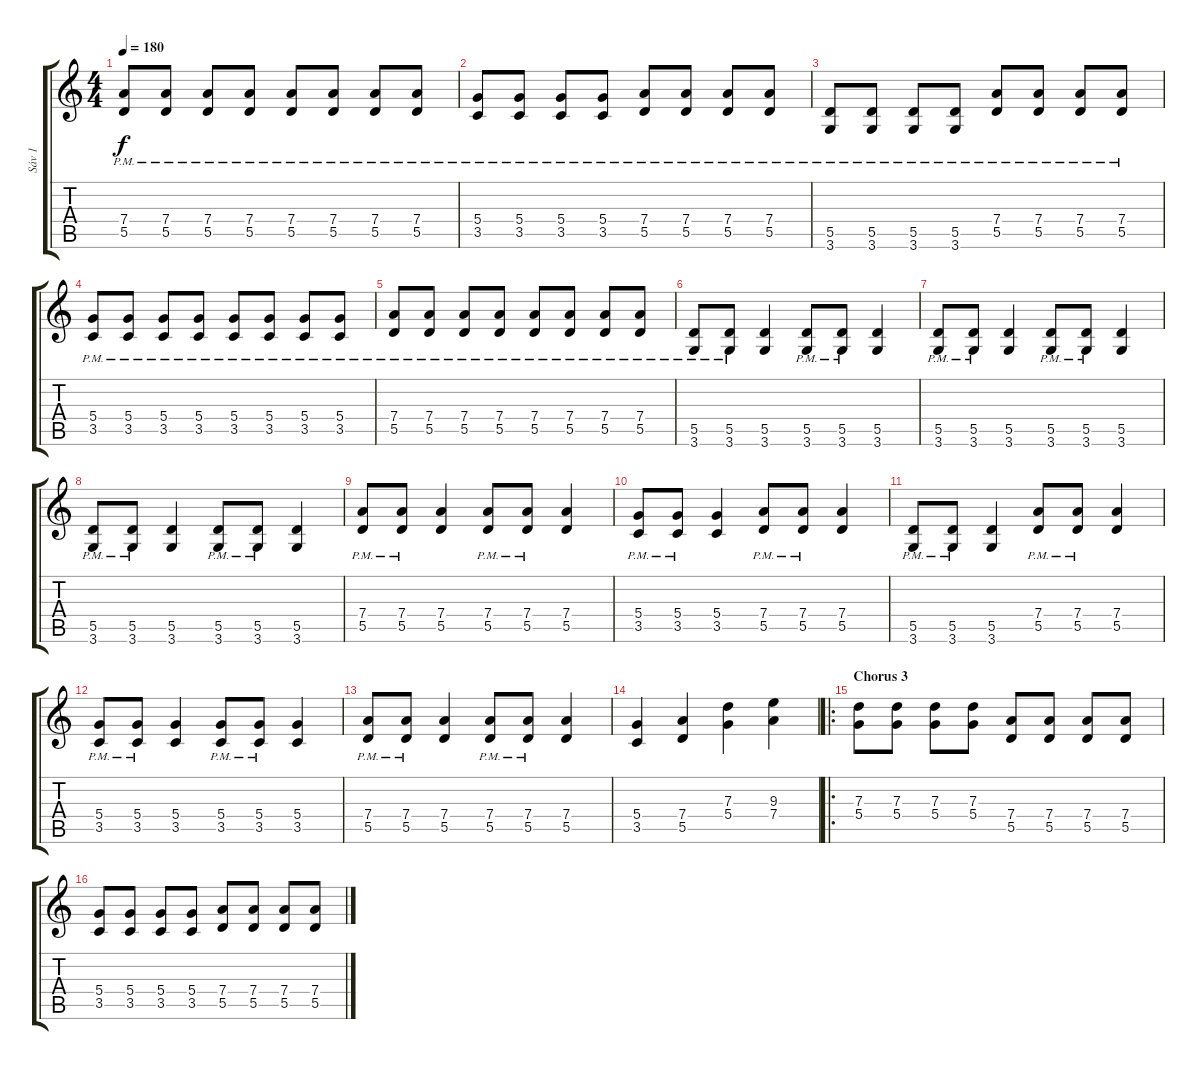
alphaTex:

\track ("Sáv 1" "Sáv 1") {instrument distortionguitar}
\staff {score tabs}
\tuning (E4 B3 G3 D3 A2 E2) {hide}
\ts (4 4)
\tempo 180
\clef g2
\ks c
(7.4{pm} 5.5{pm}).8{dy f} (7.4{pm} 5.5{pm}).8 (7.4{pm} 5.5{pm}).8 (7.4{pm} 5.5{pm}).8 (7.4{pm} 5.5{pm}).8 (7.4{pm} 5.5{pm}).8 (7.4{pm} 5.5{pm}).8 (7.4{pm} 5.5{pm}).8 |
(5.4{pm} 3.5{pm}).8 (5.4{pm} 3.5{pm}).8 (5.4{pm} 3.5{pm}).8 (5.4{pm} 3.5{pm}).8 (7.4{pm} 5.5{pm}).8 (7.4{pm} 5.5{pm}).8 (7.4{pm} 5.5{pm}).8 (7.4{pm} 5.5{pm}).8 |
(5.5{pm} 3.6{pm}).8 (5.5{pm} 3.6{pm}).8 (5.5{pm} 3.6{pm}).8 (5.5{pm} 3.6{pm}).8 (7.4{pm} 5.5{pm}).8 (7.4{pm} 5.5{pm}).8 (7.4{pm} 5.5{pm}).8 (7.4{pm} 5.5{pm}).8 |
(5.4{pm} 3.5{pm}).8 (5.4{pm} 3.5{pm}).8 (5.4{pm} 3.5{pm}).8 (5.4{pm} 3.5{pm}).8 (5.4{pm} 3.5{pm}).8 (5.4{pm} 3.5{pm}).8 (5.4{pm} 3.5{pm}).8 (5.4{pm} 3.5{pm}).8 |
(7.4{pm} 5.5{pm}).8 (7.4{pm} 5.5{pm}).8 (7.4{pm} 5.5{pm}).8 (7.4{pm} 5.5{pm}).8 (7.4{pm} 5.5{pm}).8 (7.4{pm} 5.5{pm}).8 (7.4{pm} 5.5{pm}).8 (7.4{pm} 5.5{pm}).8 |
(5.5{pm} 3.6{pm}).8 (5.5{pm} 3.6{pm}).8 (5.5 3.6).4 (5.5{pm} 3.6{pm}).8 (5.5{pm} 3.6{pm}).8 (5.5 3.6).4 |
(5.5{pm} 3.6{pm}).8 (5.5{pm} 3.6{pm}).8 (5.5 3.6).4 (5.5{pm} 3.6{pm}).8 (5.5{pm} 3.6{pm}).8 (5.5 3.6).4 |
(5.5{pm} 3.6{pm}).8 (5.5{pm} 3.6{pm}).8 (5.5 3.6).4 (5.5{pm} 3.6{pm}).8 (5.5{pm} 3.6{pm}).8 (5.5 3.6).4 |
(7.4{pm} 5.5{pm}).8 (7.4{pm} 5.5{pm}).8 (7.4 5.5).4 (7.4{pm} 5.5{pm}).8 (7.4{pm} 5.5{pm}).8 (7.4 5.5).4 |
(5.4{pm} 3.5{pm}).8 (5.4{pm} 3.5{pm}).8 (5.4 3.5).4 (7.4{pm} 5.5{pm}).8 (7.4{pm} 5.5{pm}).8 (7.4 5.5).4 |
(5.5{pm} 3.6{pm}).8 (5.5{pm} 3.6{pm}).8 (5.5 3.6).4 (7.4{pm} 5.5{pm}).8 (7.4{pm} 5.5{pm}).8 (7.4 5.5).4 |
(5.4{pm} 3.5{pm}).8 (5.4{pm} 3.5{pm}).8 (5.4 3.5).4 (5.4{pm} 3.5{pm}).8 (5.4{pm} 3.5{pm}).8 (5.4 3.5).4 |
(7.4{pm} 5.5{pm}).8 (7.4{pm} 5.5{pm}).8 (7.4 5.5).4 (7.4{pm} 5.5{pm}).8 (7.4{pm} 5.5{pm}).8 (7.4 5.5).4 |
(5.4 3.5).4 (7.4 5.5).4 (7.3 5.4).4 (9.3 7.4).4 |
\ro
\section ("" "Chorus 3")
(7.3 5.4).8 (7.3 5.4).8 (7.3 5.4).8 (7.3 5.4).8 (7.4 5.5).8 (7.4 5.5).8 (7.4 5.5).8 (7.4 5.5).8 |
(5.4 3.5).8 (5.4 3.5).8 (5.4 3.5).8 (5.4 3.5).8 (7.4 5.5).8 (7.4 5.5).8 (7.4 5.5).8 (7.4 5.5).8
